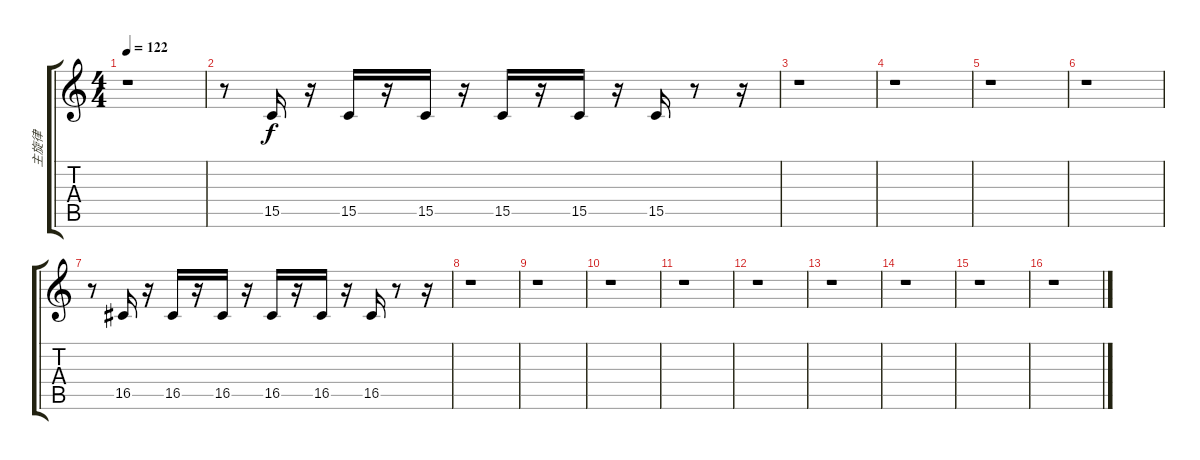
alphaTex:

\track ("主旋律" "主旋律") {instrument flute}
\staff {score tabs}
\tuning (E4 B3 G3 D3 A2 E2) {hide}
\ts (4 4)
\tempo 122
\clef g2
\ks c
r.1{dy f} |
r.8 15.5.16 r.16 15.5.16 r.16 15.5.16 r.16 15.5.16 r.16 15.5.16 r.16 15.5.16 r.8 r.16 |
r.1 |
r.1 |
r.1 |
r.1 |
r.8 16.5.16 r.16 16.5.16 r.16 16.5.16 r.16 16.5.16 r.16 16.5.16 r.16 16.5.16 r.8 r.16 |
r.1 |
r.1 |
r.1 |
r.1 |
r.1 |
r.1 |
r.1 |
r.1 |
r.1
